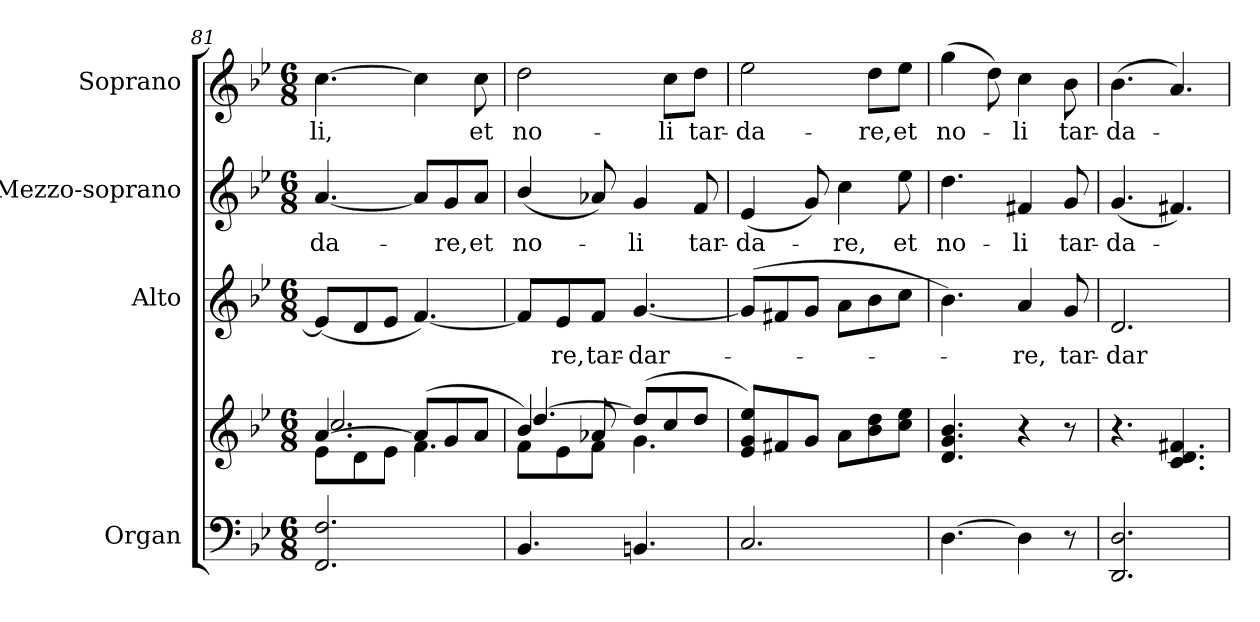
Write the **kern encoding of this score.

**kern	**kern	**kern	**text	**kern	**text	**kern	**text
*part4	*part4	*part3	*part3	*part2	*part2	*part1	*part1
*staff5	*staff4	*staff3	*staff3	*staff2	*staff2	*staff1	*staff1
*I"Organ	*	*I"Alto	*	*I"Mezzo-soprano	*	*I"Soprano	*
*I'Org.	*	*I'A.	*	*I'M-S.	*	*I'S.	*
!!LO:PB:g=z
*clefF4	*clefG2	*clefG2	*	*clefG2	*	*clefG2	*
*k[b-e-]	*k[b-e-]	*k[b-e-]	*	*k[b-e-]	*	*k[b-e-]	*
*B-:	*B-:	*B-:	*	*B-:	*	*B-:	*
*M6/8	*M6/8	*M6/8	*	*M6/8	*	*M6/8	*
=81	=81	=81	=81	=81	=81	=81	=81
*	*^	*	*	*	*	*	*
*	*	*^	*	*	*	*	*	*
!	!	!	!	!	!	!	!LO:LY:b:color=#000000	!	!
!	!	!	!	!	!	!	!	!	!LO:LY:b:color=#000000
2.FFi/ 2.Fi	[4.ai/	8e-i\L	2.cci/	(8e-i/L]	.	[4.ai/	-da-	[4.cci\	-li,
.	.	8di\	.	8di/	.	.	.	.	.
.	.	8e-i\J	.	8e-i/J	.	.	.	.	.
.	(8ai/L]	4.fi\	.	[4.fi/)	.	8ai/L]	.	4cci\]	.
!	!	!	!	!	!	!	!LO:LY:b:color=#000000	!	!
.	8gi/	.	.	.	.	8gi/	-re,	.	.
!	!	!	!	!	!	!	!LO:LY:b:color=#000000	!	!
!	!	!	!	!	!	!	!	!	!LO:LY:b:color=#000000
.	8ai/J	.	.	.	.	8ai/J	et	8cci\	et
=82	=82	=82	=82	=82	=82	=82	=82	=82	=82
!	!	!	!	!	!	!	!LO:LY:b:color=#000000	!	!
!	!	!	!	!	!	!	!	!	!LO:LY:b:color=#000000
4.BB-i/	4b-i/)	8fi\L	[4.ddi/	8fi/L]	.	(4b-i/	no-	2ddi\	no-
!	!	!	!	!	!LO:LY:b:color=#000000	!	!	!	!
.	.	8e-i\	.	8e-i/	-re,	.	.	.	.
!	!	!	!	!	!LO:LY:b:color=#000000	!	!	!	!
.	8a-Xi/	8fi\J	.	8fi/J	tar-	8a-Xi/)	.	.	.
!	!	!	!	!	!LO:LY:b:color=#000000	!	!	!	!
!	!	!	!	!	!	!	!LO:LY:b:color=#000000	!	!
4.BBni/	(8ddi/L]	4.gi\	4.ryy	[4.gi/	-dar-	4gi/	-li	.	.
!	!	!	!	!	!	!	!	!	!LO:LY:b:color=#000000
.	8cci/	.	.	.	.	.	.	8cci\L	-li
!	!	!	!	!	!	!	!LO:LY:b:color=#000000	!	!
!	!	!	!	!	!	!	!	!	!LO:LY:b:color=#000000
.	8ddi/J	.	.	.	.	8fi/	tar-	8ddi\J	tar-
*	*v	*v	*v	*	*	*	*	*	*
=83	=83	=83	=83	=83	=83	=83	=83
!	!	!	!	!	!LO:LY:b:color=#000000	!	!
!	!	!	!	!	!	!	!LO:LY:b:color=#000000
2.Ci/	8e-i/ 8gi 8ee-iL)	(8gi/L]	.	(4e-i/	-da-	2ee-i\	-da-
.	8f#Xi/	8f#Xi/	.	.	.	.	.
.	8gi/J	8gi/J	.	8gi/)	.	.	.
!	!	!	!	!	!LO:LY:b:color=#000000	!	!
.	8ai\L	8ai\L	.	4cci\	-re,	.	.
!	!	!	!	!	!	!	!LO:LY:b:color=#000000
.	8b-i\ 8ddi	8b-i\	.	.	.	8ddi\L	-re,
!	!	!	!	!	!LO:LY:b:color=#000000	!	!
!	!	!	!	!	!	!	!LO:LY:b:color=#000000
.	8cci\ 8ee-iJ	8cci\J	.	8ee-i\	et	8ee-i\J	et
=84	=84	=84	=84	=84	=84	=84	=84
!	!	!	!	!	!LO:LY:b:color=#000000	!	!
!	!	!	!	!	!	!	!LO:LY:b:color=#000000
[4.Di\	4.di/ 4.gi 4.b-i	4.b-i\)	.	4.ddi\	no-	(4ggi\	no-
.	.	.	.	.	.	8ddi\)	.
!	!	!	!LO:LY:b:color=#000000	!	!	!	!
!	!	!	!	!	!LO:LY:b:color=#000000	!	!
!	!	!	!	!	!	!	!LO:LY:b:color=#000000
4Di\]	4r	4ai/	-re,	4f#Xi/	-li	4cci\	-li
!	!	!	!LO:LY:b:color=#000000	!	!	!	!
!	!	!	!	!	!LO:LY:b:color=#000000	!	!
!	!	!	!	!	!	!	!LO:LY:b:color=#000000
8r	8r	8gi/	tar-	8gi/	tar-	8b-i\	tar-
=85	=85	=85	=85	=85	=85	=85	=85
!	!	!	!LO:LY:b:color=#000000	!	!	!	!
!	!	!	!	!	!LO:LY:b:color=#000000	!	!
!	!	!	!	!	!	!	!LO:LY:b:color=#000000
2.DDi/ 2.Di	4.r	2.di/	-dar-	(4.gi/	-da-	(4.b-i\	-da-
.	4.ci/ 4.di 4.f#Xi	.	.	4.f#Xi/)	.	4.ai/)	.
=	=	=	=	=	=	=	=
*-	*-	*-	*-	*-	*-	*-	*-
